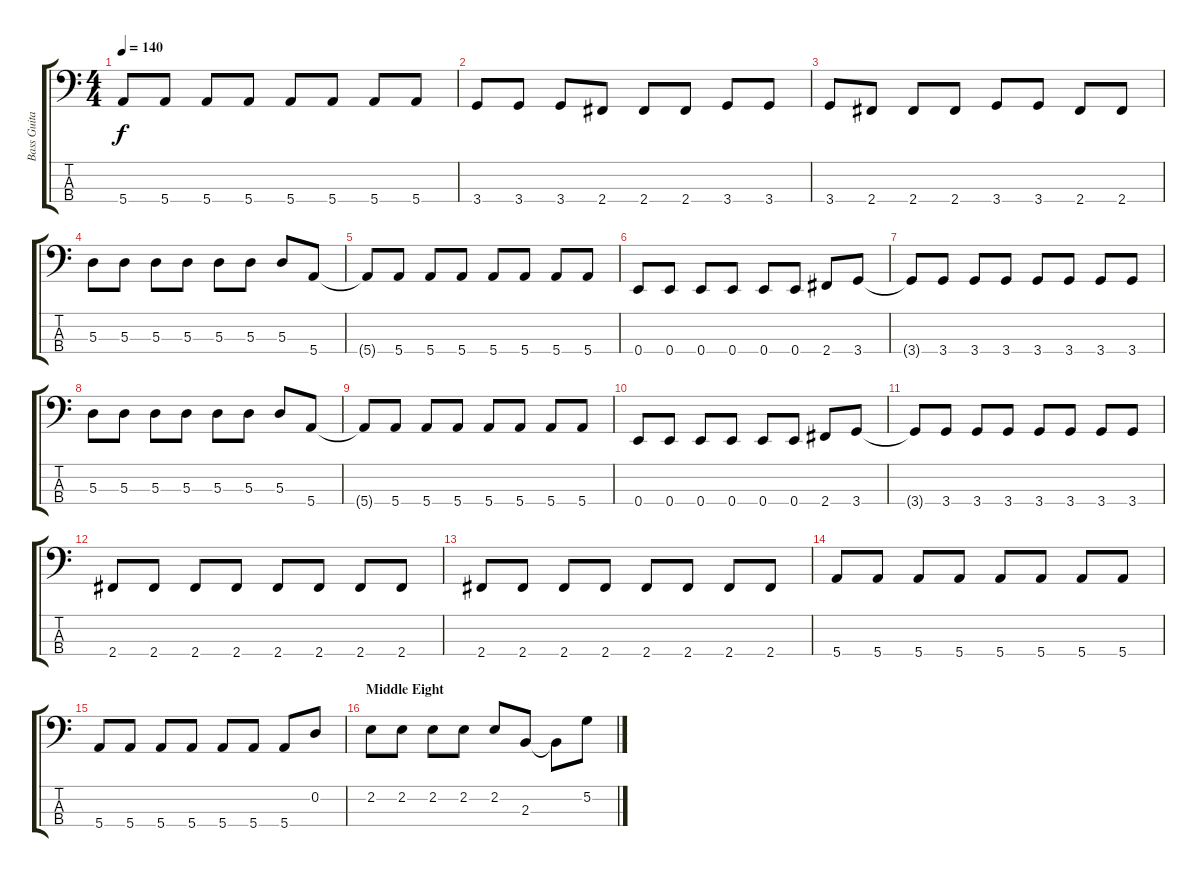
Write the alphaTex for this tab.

\track ("Bass Guitar" "Bass Guita") {instrument electricbasspick}
\staff {score tabs}
\tuning (G2 D2 A1 E1) {hide}
\ts (4 4)
\tempo 140
\clef f4
\ks c
5.4{t}.8{dy f} 5.4.8 5.4.8 5.4.8 5.4.8 5.4.8 5.4.8 5.4.8 |
3.4.8 3.4.8 3.4.8 2.4.8 2.4.8 2.4.8 3.4.8 3.4.8 |
3.4.8 2.4.8 2.4.8 2.4.8 3.4.8 3.4.8 2.4.8 2.4.8 |
5.3.8 5.3.8 5.3.8 5.3.8 5.3.8 5.3.8 5.3.8 5.4.8 |
5.4{t}.8 5.4.8 5.4.8 5.4.8 5.4.8 5.4.8 5.4.8 5.4.8 |
0.4.8 0.4.8 0.4.8 0.4.8 0.4.8 0.4.8 2.4.8 3.4.8 |
3.4{t}.8 3.4.8 3.4.8 3.4.8 3.4.8 3.4.8 3.4.8 3.4.8 |
5.3.8 5.3.8 5.3.8 5.3.8 5.3.8 5.3.8 5.3.8 5.4.8 |
5.4{t}.8 5.4.8 5.4.8 5.4.8 5.4.8 5.4.8 5.4.8 5.4.8 |
0.4.8 0.4.8 0.4.8 0.4.8 0.4.8 0.4.8 2.4.8 3.4.8 |
3.4{t}.8 3.4.8 3.4.8 3.4.8 3.4.8 3.4.8 3.4.8 3.4.8 |
2.4.8 2.4.8 2.4.8 2.4.8 2.4.8 2.4.8 2.4.8 2.4.8 |
2.4.8 2.4.8 2.4.8 2.4.8 2.4.8 2.4.8 2.4.8 2.4.8 |
5.4.8 5.4.8 5.4.8 5.4.8 5.4.8 5.4.8 5.4.8 5.4.8 |
5.4.8 5.4.8 5.4.8 5.4.8 5.4.8 5.4.8 5.4.8 0.2.8 |
\section ("" "Middle Eight")
2.2.8 2.2.8 2.2.8 2.2.8 2.2.8 2.3.8 2.3{t}.8 5.2.8
